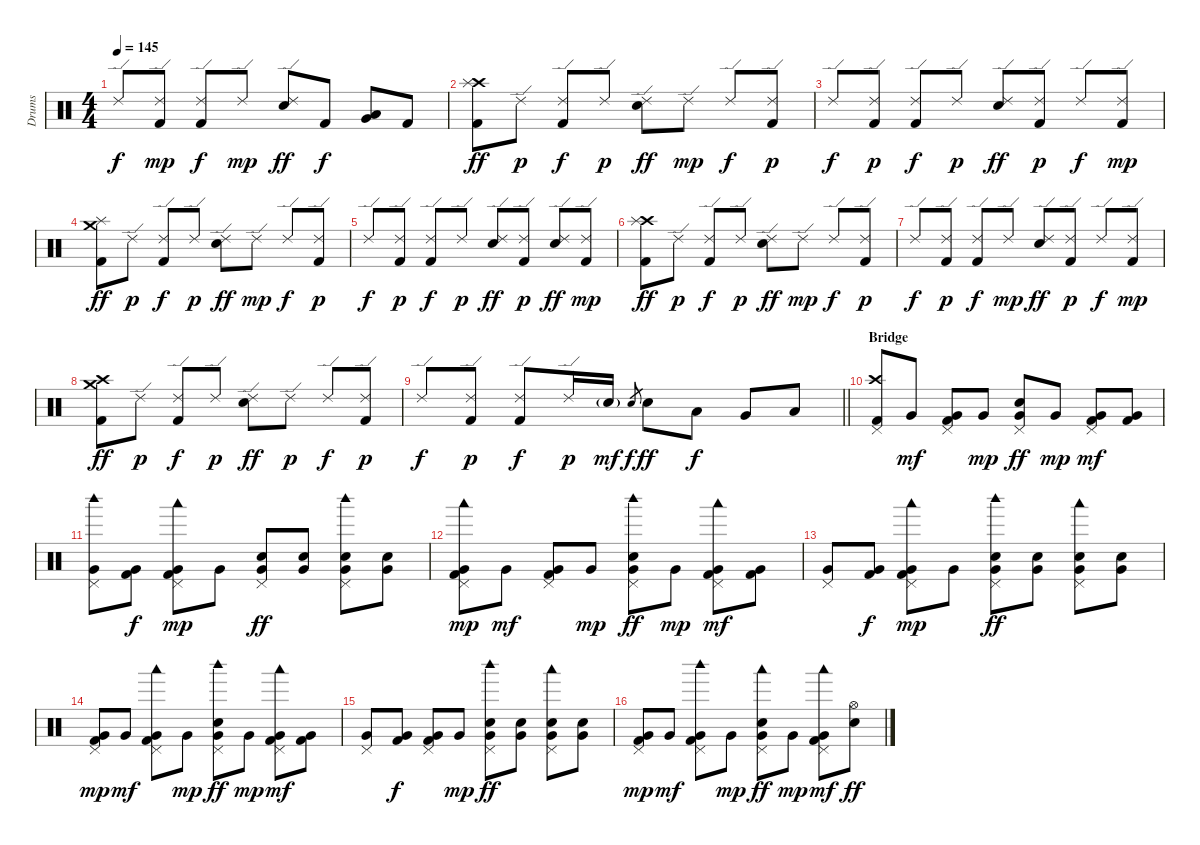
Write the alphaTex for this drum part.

\track ("Drums" "Drums") {instrument percussion}
\staff {score}
\articulation defaults
\ts (4 4)
\tempo 145
\clef neutral
\ks c "Ride (edge) 2".8{dy f}
("Ride (edge) 2" "Kick (hit) 2").8{dy mp} ("Ride (edge) 2" "Kick (hit) 2").8{dy f} "Ride (edge) 2".8{dy mp} ("Ride (edge) 2" "Snare (hit) 2").8{dy ff} "Kick (hit) 2".8{dy f} ("Low Tom (hit)" "Very Low Tom (hit)").8 "Kick (hit) 2".8 |
("Crash high (hit)" "Splash (hit)" "Kick (hit) 2").8{dy ff} "Ride (edge) 2".8{dy p} ("Ride (edge) 2" "Kick (hit) 2").8{dy f} "Ride (edge) 2".8{dy p} ("Ride (edge) 2" "Snare (hit) 2").8{dy ff} "Ride (edge) 2".8{dy mp} "Ride (edge) 2".8{dy f} ("Ride (edge) 2" "Kick (hit) 2").8{dy p} |
"Ride (edge) 2".8{dy f} ("Ride (edge) 2" "Kick (hit) 2").8{dy p} ("Ride (edge) 2" "Kick (hit) 2").8{dy f} "Ride (edge) 2".8{dy p} ("Ride (edge) 2" "Snare (hit) 2").8{dy ff} ("Ride (edge) 2" "Kick (hit) 2").8{dy p} "Ride (edge) 2".8{dy f} ("Ride (edge) 2" "Kick (hit) 2").8{dy mp} |
("Crash medium (hit)" "Splash (hit)" "Kick (hit) 2").8{dy ff} "Ride (edge) 2".8{dy p} ("Ride (edge) 2" "Kick (hit) 2").8{dy f} "Ride (edge) 2".8{dy p} ("Ride (edge) 2" "Snare (hit) 2").8{dy ff} "Ride (edge) 2".8{dy mp} "Ride (edge) 2".8{dy f} ("Ride (edge) 2" "Kick (hit) 2").8{dy p} |
"Ride (edge) 2".8{dy f} ("Ride (edge) 2" "Kick (hit) 2").8{dy p} ("Ride (edge) 2" "Kick (hit) 2").8{dy f} "Ride (edge) 2".8{dy p} ("Ride (edge) 2" "Snare (hit) 2").8{dy ff} ("Ride (edge) 2" "Kick (hit) 2").8{dy p} ("Ride (edge) 2" "Snare (hit) 2").8{dy ff} ("Ride (edge) 2" "Kick (hit) 2").8{dy mp} |
("Crash high (hit)" "Splash (hit)" "Kick (hit) 2").8{dy ff} "Ride (edge) 2".8{dy p} ("Ride (edge) 2" "Kick (hit) 2").8{dy f} "Ride (edge) 2".8{dy p} ("Ride (edge) 2" "Snare (hit) 2").8{dy ff} "Ride (edge) 2".8{dy mp} "Ride (edge) 2".8{dy f} ("Ride (edge) 2" "Kick (hit) 2").8{dy p} |
"Ride (edge) 2".8{dy f} ("Ride (edge) 2" "Kick (hit) 2").8{dy p} ("Ride (edge) 2" "Kick (hit) 2").8{dy f} "Ride (edge) 2".8{dy mp} ("Ride (edge) 2" "Snare (hit) 2").8{dy ff} ("Ride (edge) 2" "Kick (hit) 2").8{dy p} "Ride (edge) 2".8{dy f} ("Ride (edge) 2" "Kick (hit) 2").8{dy mp} |
("Crash high (hit)" "Crash medium (hit)" "Kick (hit) 2").8{dy ff} "Ride (edge) 2".8{dy p} ("Ride (edge) 2" "Kick (hit) 2").8{dy f} "Ride (edge) 2".8{dy p} ("Ride (edge) 2" "Snare (hit) 2").8{dy ff} "Ride (edge) 2".8{dy p} "Ride (edge) 2".8{dy f} ("Ride (edge) 2" "Kick (hit) 2").8{dy p} |
\barLineRight lightlight "Ride (edge) 2".8{dy f}
("Ride (edge) 2" "Kick (hit) 2").8{dy p} ("Ride (edge) 2" "Kick (hit) 2").8{dy f} "Ride (edge) 2".16{dy p} "Snare (hit) 2"{g}.16{dy mf} "Snare (hit) 2".8{gr dy f} "Snare (hit) 2".8{dy ff} "Low Tom (hit)".8{dy f} "Very Low Tom (hit)".8 "Low Floor Tom (hit)".8 |
\section ("" "Bridge")
("Crash high (hit)" "Pedal Hi-Hat (hit)" "Kick (hit) 2").8 "Very Low Tom (hit)".8{dy mf} ("Very Low Tom (hit)" "Pedal Hi-Hat (hit)" "Kick (hit) 2").8 "Very Low Tom (hit)".8{dy mp} ("Very Low Tom (hit)" "Snare (hit) 2" "Pedal Hi-Hat (hit)").8{dy ff} "Very Low Tom (hit)".8{dy mp} ("Very Low Tom (hit)" "Pedal Hi-Hat (hit)" "Kick (hit) 2").8{dy mf} ("Very Low Tom (hit)" "Kick (hit) 2").8 |
("Woodblock high (hit)" "Very Low Tom (hit)" "Pedal Hi-Hat (hit)").8 ("Very Low Tom (hit)" "Kick (hit) 2").8{dy f} ("Woodblock low (hit)" "Very Low Tom (hit)" "Pedal Hi-Hat (hit)" "Kick (hit) 2").8{dy mp} "Very Low Tom (hit)".8 ("Very Low Tom (hit)" "Snare (hit) 2" "Pedal Hi-Hat (hit)").8{dy ff} ("Very Low Tom (hit)" "Snare (hit) 2").8 ("Woodblock high (hit)" "Very Low Tom (hit)" "Snare (hit) 2" "Pedal Hi-Hat (hit)").8 ("Very Low Tom (hit)" "Snare (hit) 2").8 |
("Woodblock low (hit)" "Very Low Tom (hit)" "Pedal Hi-Hat (hit)" "Kick (hit) 2").8{dy mp} "Very Low Tom (hit)".8{dy mf} ("Very Low Tom (hit)" "Pedal Hi-Hat (hit)" "Kick (hit) 2").8 "Very Low Tom (hit)".8{dy mp} ("Woodblock high (hit)" "Very Low Tom (hit)" "Snare (hit) 2" "Pedal Hi-Hat (hit)").8{dy ff} "Very Low Tom (hit)".8{dy mp} ("Woodblock low (hit)" "Very Low Tom (hit)" "Pedal Hi-Hat (hit)" "Kick (hit) 2").8{dy mf} ("Very Low Tom (hit)" "Kick (hit) 2").8 |
("Very Low Tom (hit)" "Pedal Hi-Hat (hit)").8 ("Very Low Tom (hit)" "Kick (hit) 2").8{dy f} ("Woodblock low (hit)" "Very Low Tom (hit)" "Pedal Hi-Hat (hit)" "Kick (hit) 2").8{dy mp} "Very Low Tom (hit)".8 ("Woodblock high (hit)" "Very Low Tom (hit)" "Snare (hit) 2" "Pedal Hi-Hat (hit)").8{dy ff} ("Very Low Tom (hit)" "Snare (hit) 2").8 ("Woodblock low (hit)" "Very Low Tom (hit)" "Snare (hit) 2" "Pedal Hi-Hat (hit)").8 ("Very Low Tom (hit)" "Snare (hit) 2").8 |
("Very Low Tom (hit)" "Pedal Hi-Hat (hit)" "Kick (hit) 2").8{dy mp} "Very Low Tom (hit)".8{dy mf} ("Woodblock low (hit)" "Very Low Tom (hit)" "Pedal Hi-Hat (hit)" "Kick (hit) 2").8 "Very Low Tom (hit)".8{dy mp} ("Woodblock high (hit)" "Very Low Tom (hit)" "Snare (hit) 2" "Pedal Hi-Hat (hit)").8{dy ff} "Very Low Tom (hit)".8{dy mp} ("Woodblock low (hit)" "Very Low Tom (hit)" "Pedal Hi-Hat (hit)" "Kick (hit) 2").8{dy mf} ("Very Low Tom (hit)" "Kick (hit) 2").8 |
("Very Low Tom (hit)" "Pedal Hi-Hat (hit)").8 ("Very Low Tom (hit)" "Kick (hit) 2").8{dy f} ("Very Low Tom (hit)" "Pedal Hi-Hat (hit)" "Kick (hit) 2").8 "Very Low Tom (hit)".8{dy mp} ("Woodblock high (hit)" "Very Low Tom (hit)" "Snare (hit) 2" "Pedal Hi-Hat (hit)").8{dy ff} ("Very Low Tom (hit)" "Snare (hit) 2").8 ("Woodblock low (hit)" "Very Low Tom (hit)" "Snare (hit) 2" "Pedal Hi-Hat (hit)").8 ("Very Low Tom (hit)" "Snare (hit) 2").8 |
("Very Low Tom (hit)" "Pedal Hi-Hat (hit)" "Kick (hit) 2").8{dy mp} "Very Low Tom (hit)".8{dy mf} ("Woodblock high (hit)" "Very Low Tom (hit)" "Pedal Hi-Hat (hit)" "Kick (hit) 2").8 "Very Low Tom (hit)".8{dy mp} ("Woodblock low (hit)" "Very Low Tom (hit)" "Snare (hit) 2" "Pedal Hi-Hat (hit)").8{dy ff} "Very Low Tom (hit)".8{dy mp} ("Woodblock low (hit)" "Very Low Tom (hit)" "Pedal Hi-Hat (hit)" "Kick (hit) 2").8{dy mf} ("Hi-Hat (open)" "Snare (hit) 2").8{dy ff}
